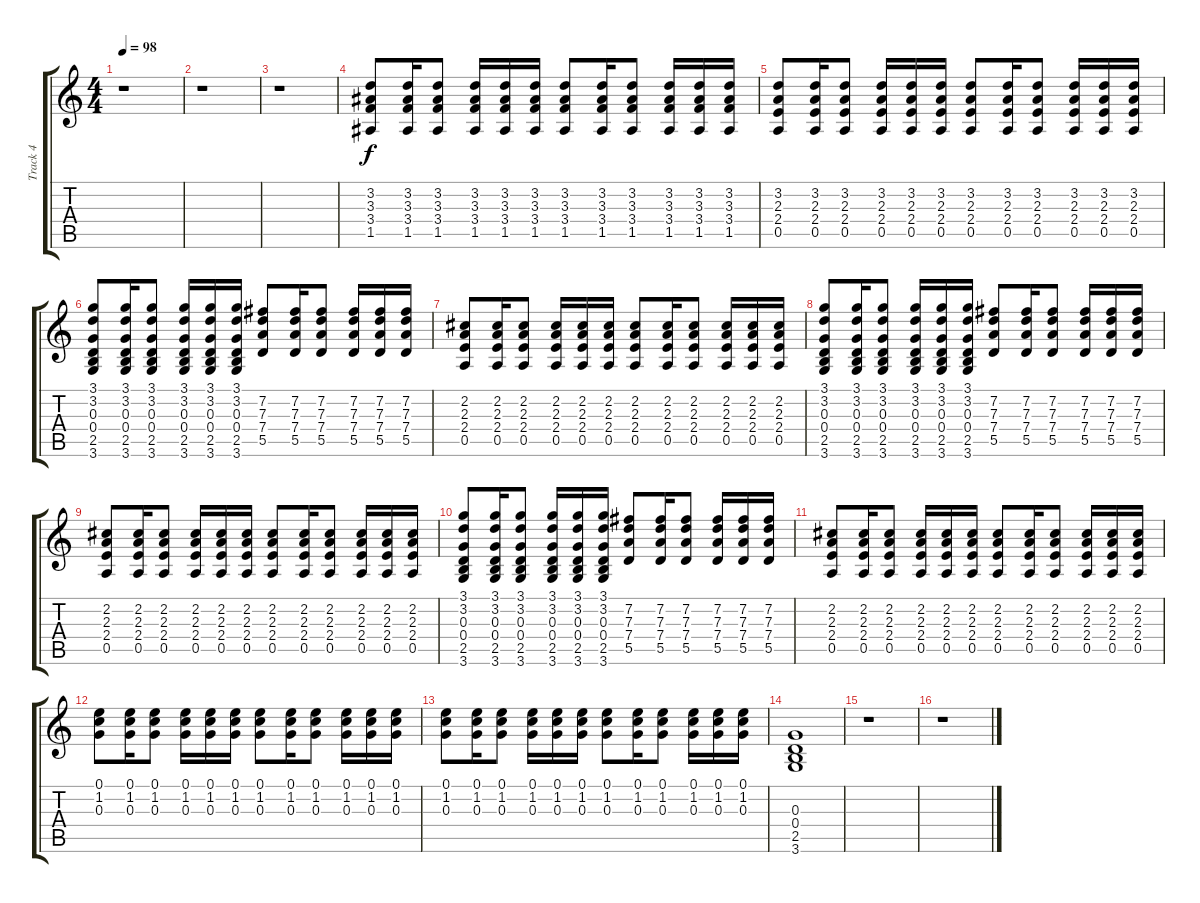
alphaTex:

\track ("Track 4" "Track 4") {instrument distortionguitar}
\staff {score tabs}
\tuning (E4 B3 G3 D3 A2 E2) {hide}
\ts (4 4)
\tempo 98
\clef g2
\ks c
r.1{dy f} |
r.1 |
r.1 |
(3.2 3.3 3.4 1.5).8 (3.2 3.3 3.4 1.5).16 (3.2 3.3 3.4 1.5).8 (3.2 3.3 3.4 1.5).16 (3.2 3.3 3.4 1.5).16 (3.2 3.3 3.4 1.5).16 (3.2 3.3 3.4 1.5).8 (3.2 3.3 3.4 1.5).16 (3.2 3.3 3.4 1.5).8 (3.2 3.3 3.4 1.5).16 (3.2 3.3 3.4 1.5).16 (3.2 3.3 3.4 1.5).16 |
(3.2 2.3 2.4 0.5).8 (3.2 2.3 2.4 0.5).16 (3.2 2.3 2.4 0.5).8 (3.2 2.3 2.4 0.5).16 (3.2 2.3 2.4 0.5).16 (3.2 2.3 2.4 0.5).16 (3.2 2.3 2.4 0.5).8 (3.2 2.3 2.4 0.5).16 (3.2 2.3 2.4 0.5).8 (3.2 2.3 2.4 0.5).16 (3.2 2.3 2.4 0.5).16 (3.2 2.3 2.4 0.5).16 |
(3.1 3.2 0.3 0.4 2.5 3.6).8 (3.1 3.2 0.3 0.4 2.5 3.6).16 (3.1 3.2 0.3 0.4 2.5 3.6).8 (3.1 3.2 0.3 0.4 2.5 3.6).16 (3.1 3.2 0.3 0.4 2.5 3.6).16 (3.1 3.2 0.3 0.4 2.5 3.6).16 (7.2 7.3 7.4 5.5).8 (7.2 7.3 7.4 5.5).16 (7.2 7.3 7.4 5.5).8 (7.2 7.3 7.4 5.5).16 (7.2 7.3 7.4 5.5).16 (7.2 7.3 7.4 5.5).16 |
(2.2 2.3 2.4 0.5).8 (2.2 2.3 2.4 0.5).16 (2.2 2.3 2.4 0.5).8 (2.2 2.3 2.4 0.5).16 (2.2 2.3 2.4 0.5).16 (2.2 2.3 2.4 0.5).16 (2.2 2.3 2.4 0.5).8 (2.2 2.3 2.4 0.5).16 (2.2 2.3 2.4 0.5).8 (2.2 2.3 2.4 0.5).16 (2.2 2.3 2.4 0.5).16 (2.2 2.3 2.4 0.5).16 |
(3.1 3.2 0.3 0.4 2.5 3.6).8 (3.1 3.2 0.3 0.4 2.5 3.6).16 (3.1 3.2 0.3 0.4 2.5 3.6).8 (3.1 3.2 0.3 0.4 2.5 3.6).16 (3.1 3.2 0.3 0.4 2.5 3.6).16 (3.1 3.2 0.3 0.4 2.5 3.6).16 (7.2 7.3 7.4 5.5).8 (7.2 7.3 7.4 5.5).16 (7.2 7.3 7.4 5.5).8 (7.2 7.3 7.4 5.5).16 (7.2 7.3 7.4 5.5).16 (7.2 7.3 7.4 5.5).16 |
(2.2 2.3 2.4 0.5).8 (2.2 2.3 2.4 0.5).16 (2.2 2.3 2.4 0.5).8 (2.2 2.3 2.4 0.5).16 (2.2 2.3 2.4 0.5).16 (2.2 2.3 2.4 0.5).16 (2.2 2.3 2.4 0.5).8 (2.2 2.3 2.4 0.5).16 (2.2 2.3 2.4 0.5).8 (2.2 2.3 2.4 0.5).16 (2.2 2.3 2.4 0.5).16 (2.2 2.3 2.4 0.5).16 |
(3.1 3.2 0.3 0.4 2.5 3.6).8 (3.1 3.2 0.3 0.4 2.5 3.6).16 (3.1 3.2 0.3 0.4 2.5 3.6).8 (3.1 3.2 0.3 0.4 2.5 3.6).16 (3.1 3.2 0.3 0.4 2.5 3.6).16 (3.1 3.2 0.3 0.4 2.5 3.6).16 (7.2 7.3 7.4 5.5).8 (7.2 7.3 7.4 5.5).16 (7.2 7.3 7.4 5.5).8 (7.2 7.3 7.4 5.5).16 (7.2 7.3 7.4 5.5).16 (7.2 7.3 7.4 5.5).16 |
(2.2 2.3 2.4 0.5).8 (2.2 2.3 2.4 0.5).16 (2.2 2.3 2.4 0.5).8 (2.2 2.3 2.4 0.5).16 (2.2 2.3 2.4 0.5).16 (2.2 2.3 2.4 0.5).16 (2.2 2.3 2.4 0.5).8 (2.2 2.3 2.4 0.5).16 (2.2 2.3 2.4 0.5).8 (2.2 2.3 2.4 0.5).16 (2.2 2.3 2.4 0.5).16 (2.2 2.3 2.4 0.5).16 |
(0.1 1.2 0.3).8 (0.1 1.2 0.3).16 (0.1 1.2 0.3).8 (0.1 1.2 0.3).16 (0.1 1.2 0.3).16 (0.1 1.2 0.3).16 (0.1 1.2 0.3).8 (0.1 1.2 0.3).16 (0.1 1.2 0.3).8 (0.1 1.2 0.3).16 (0.1 1.2 0.3).16 (0.1 1.2 0.3).16 |
(0.1 1.2 0.3).8 (0.1 1.2 0.3).16 (0.1 1.2 0.3).8 (0.1 1.2 0.3).16 (0.1 1.2 0.3).16 (0.1 1.2 0.3).16 (0.1 1.2 0.3).8 (0.1 1.2 0.3).16 (0.1 1.2 0.3).8 (0.1 1.2 0.3).16 (0.1 1.2 0.3).16 (0.1 1.2 0.3).16 |
(0.3 0.4 2.5 3.6).1 |
r.1 |
r.1
